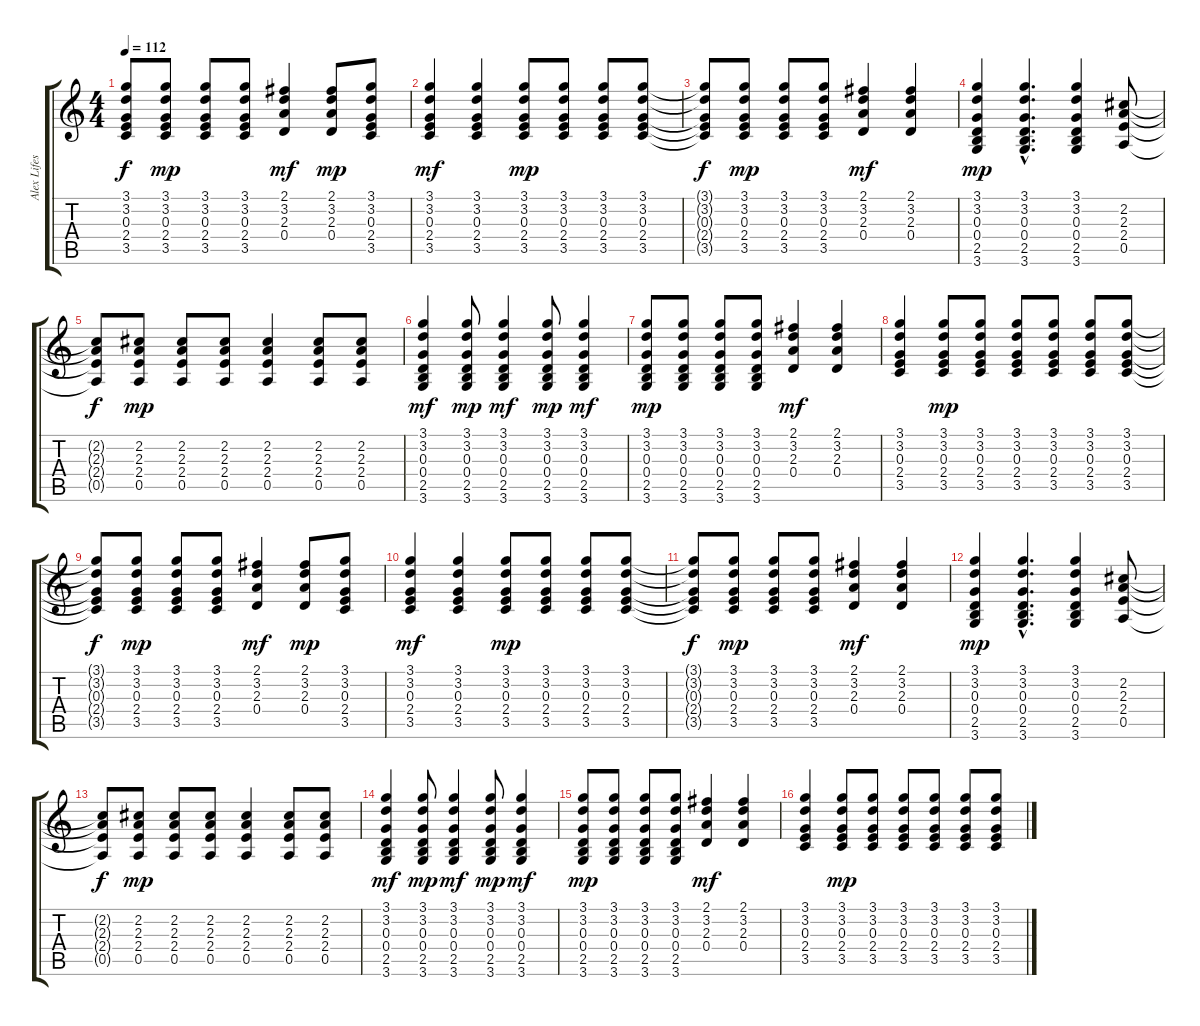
\track ("Alex Lifeson" "Alex Lifes") {instrument overdrivenguitar}
\staff {score tabs}
\tuning (E4 B3 G3 D3 A2 E2) {hide}
\ts (4 4)
\tempo 112
\clef g2
\ks c
(3.1{t} 3.2{t} 0.3{t} 2.4{t} 3.5{t}).8{dy f} (3.1 3.2 0.3 2.4 3.5).8{dy mp} (3.1 3.2 0.3 2.4 3.5).8 (3.1 3.2 0.3 2.4 3.5).8 (2.1 3.2 2.3 0.4).4{dy mf} (2.1 3.2 2.3 0.4).8{dy mp} (3.1 3.2 0.3 2.4 3.5).8 |
(3.1 3.2 0.3 2.4 3.5).4{dy mf} (3.1 3.2 0.3 2.4 3.5).4 (3.1 3.2 0.3 2.4 3.5).8{dy mp} (3.1 3.2 0.3 2.4 3.5).8 (3.1 3.2 0.3 2.4 3.5).8 (3.1 3.2 0.3 2.4 3.5).8 |
(3.1{t} 3.2{t} 0.3{t} 2.4{t} 3.5{t}).8{dy f} (3.1 3.2 0.3 2.4 3.5).8{dy mp} (3.1 3.2 0.3 2.4 3.5).8 (3.1 3.2 0.3 2.4 3.5).8 (2.1 3.2 2.3 0.4).4{dy mf} (2.1 3.2 2.3 0.4).4 |
(3.1 3.2 0.3 0.4 2.5 3.6).4{dy mp} (3.1{hac} 3.2{hac} 0.3{hac} 0.4{hac} 2.5{hac} 3.6{hac}).4{d} (3.1 3.2 0.3 0.4 2.5 3.6).4 (2.2 2.3 2.4 0.5).8 |
(2.2{t} 2.3{t} 2.4{t} 0.5{t}).8{dy f} (2.2 2.3 2.4 0.5).8{dy mp} (2.2 2.3 2.4 0.5).8 (2.2 2.3 2.4 0.5).8 (2.2 2.3 2.4 0.5).4 (2.2 2.3 2.4 0.5).8 (2.2 2.3 2.4 0.5).8 |
(3.1 3.2 0.3 0.4 2.5 3.6).4{dy mf} (3.1 3.2 0.3 0.4 2.5 3.6).8{dy mp} (3.1 3.2 0.3 0.4 2.5 3.6).4{dy mf} (3.1 3.2 0.3 0.4 2.5 3.6).8{dy mp} (3.1 3.2 0.3 0.4 2.5 3.6).4{dy mf} |
(3.1 3.2 0.3 0.4 2.5 3.6).8{dy mp} (3.1 3.2 0.3 0.4 2.5 3.6).8 (3.1 3.2 0.3 0.4 2.5 3.6).8 (3.1 3.2 0.3 0.4 2.5 3.6).8 (2.1 3.2 2.3 0.4).4{dy mf} (2.1 3.2 2.3 0.4).4 |
(3.1 3.2 0.3 2.4 3.5).4 (3.1 3.2 0.3 2.4 3.5).8{dy mp} (3.1 3.2 0.3 2.4 3.5).8 (3.1 3.2 0.3 2.4 3.5).8 (3.1 3.2 0.3 2.4 3.5).8 (3.1 3.2 0.3 2.4 3.5).8 (3.1 3.2 0.3 2.4 3.5).8 |
(3.1{t} 3.2{t} 0.3{t} 2.4{t} 3.5{t}).8{dy f} (3.1 3.2 0.3 2.4 3.5).8{dy mp} (3.1 3.2 0.3 2.4 3.5).8 (3.1 3.2 0.3 2.4 3.5).8 (2.1 3.2 2.3 0.4).4{dy mf} (2.1 3.2 2.3 0.4).8{dy mp} (3.1 3.2 0.3 2.4 3.5).8 |
(3.1 3.2 0.3 2.4 3.5).4{dy mf} (3.1 3.2 0.3 2.4 3.5).4 (3.1 3.2 0.3 2.4 3.5).8{dy mp} (3.1 3.2 0.3 2.4 3.5).8 (3.1 3.2 0.3 2.4 3.5).8 (3.1 3.2 0.3 2.4 3.5).8 |
(3.1{t} 3.2{t} 0.3{t} 2.4{t} 3.5{t}).8{dy f} (3.1 3.2 0.3 2.4 3.5).8{dy mp} (3.1 3.2 0.3 2.4 3.5).8 (3.1 3.2 0.3 2.4 3.5).8 (2.1 3.2 2.3 0.4).4{dy mf} (2.1 3.2 2.3 0.4).4 |
(3.1 3.2 0.3 0.4 2.5 3.6).4{dy mp} (3.1{hac} 3.2{hac} 0.3{hac} 0.4{hac} 2.5{hac} 3.6{hac}).4{d} (3.1 3.2 0.3 0.4 2.5 3.6).4 (2.2 2.3 2.4 0.5).8 |
(2.2{t} 2.3{t} 2.4{t} 0.5{t}).8{dy f} (2.2 2.3 2.4 0.5).8{dy mp} (2.2 2.3 2.4 0.5).8 (2.2 2.3 2.4 0.5).8 (2.2 2.3 2.4 0.5).4 (2.2 2.3 2.4 0.5).8 (2.2 2.3 2.4 0.5).8 |
(3.1 3.2 0.3 0.4 2.5 3.6).4{dy mf} (3.1 3.2 0.3 0.4 2.5 3.6).8{dy mp} (3.1 3.2 0.3 0.4 2.5 3.6).4{dy mf} (3.1 3.2 0.3 0.4 2.5 3.6).8{dy mp} (3.1 3.2 0.3 0.4 2.5 3.6).4{dy mf} |
(3.1 3.2 0.3 0.4 2.5 3.6).8{dy mp} (3.1 3.2 0.3 0.4 2.5 3.6).8 (3.1 3.2 0.3 0.4 2.5 3.6).8 (3.1 3.2 0.3 0.4 2.5 3.6).8 (2.1 3.2 2.3 0.4).4{dy mf} (2.1 3.2 2.3 0.4).4 |
(3.1 3.2 0.3 2.4 3.5).4 (3.1 3.2 0.3 2.4 3.5).8{dy mp} (3.1 3.2 0.3 2.4 3.5).8 (3.1 3.2 0.3 2.4 3.5).8 (3.1 3.2 0.3 2.4 3.5).8 (3.1 3.2 0.3 2.4 3.5).8 (3.1 3.2 0.3 2.4 3.5).8
